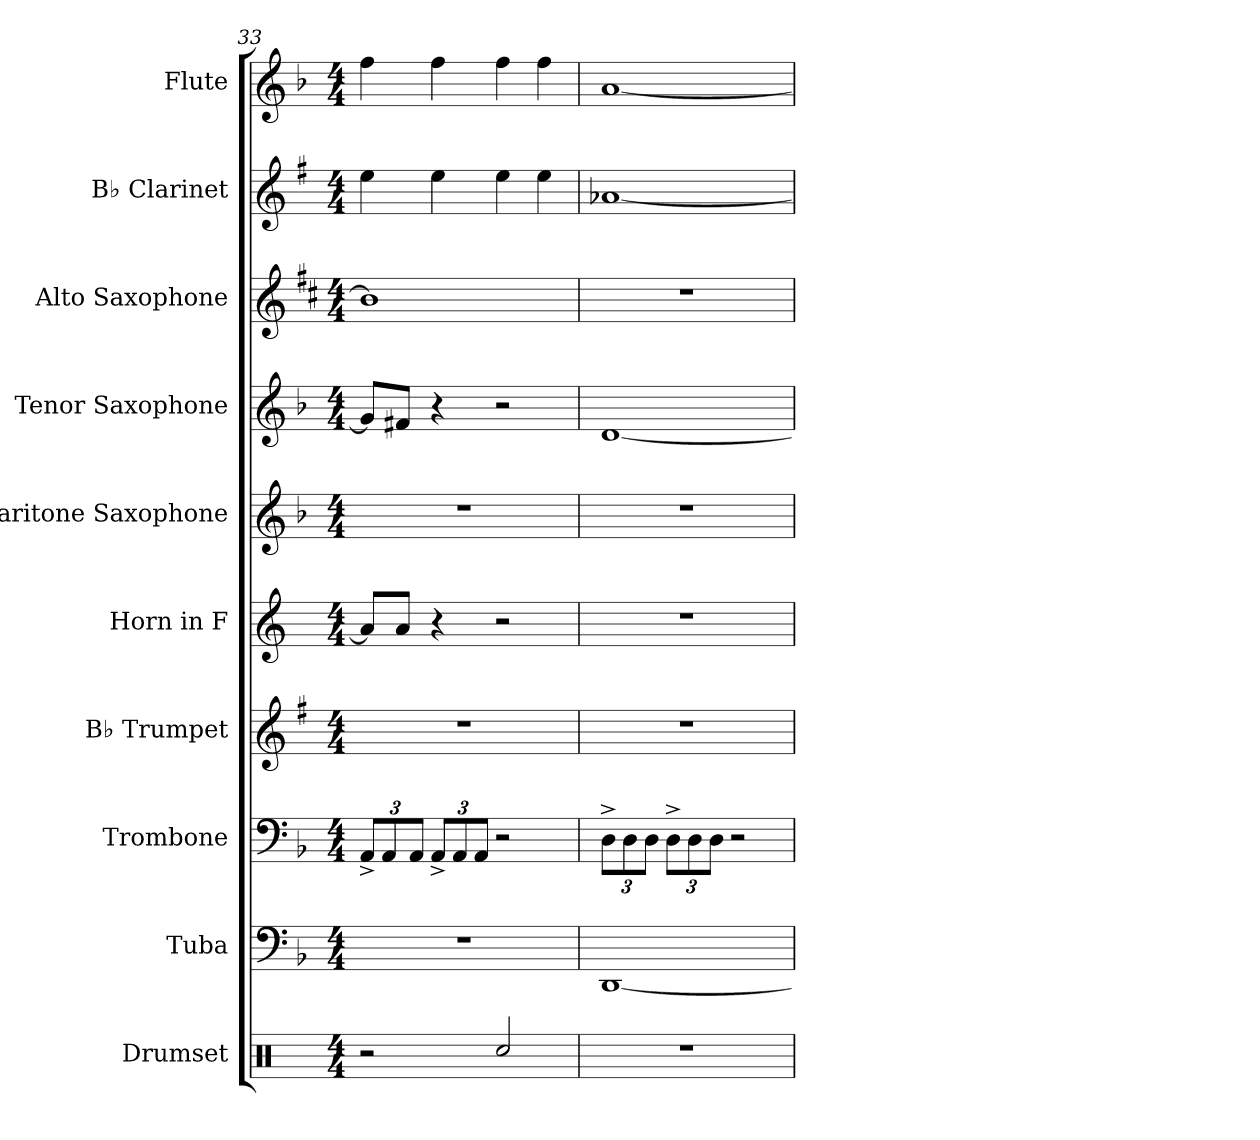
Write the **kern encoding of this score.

**kern	**kern	**kern	**kern	**kern	**kern	**kern	**kern	**kern	**kern
*part10	*part9	*part8	*part7	*part6	*part5	*part4	*part3	*part2	*part1
*staff10	*staff9	*staff8	*staff7	*staff6	*staff5	*staff4	*staff3	*staff2	*staff1
*I"Drumset	*I"Tuba	*I"Trombone	*I"B♭ Trumpet	*I"Horn in F	*I"Baritone Saxophone	*I"Tenor Saxophone	*I"Alto Saxophone	*I"B♭ Clarinet	*I"Flute
*I'Drs.	*I'Tba.	*I'Tbn.	*I'B♭ Tpt.	*	*I'Bar. Sax.	*I'T. Sax.	*I'A. Sax.	*I'B♭ Cl.	*I'Fl.
*clefX	*clefF4	*clefF4	*clefG2	*clefG2	*clefG2	*clefG2	*clefG2	*clefG2	*clefG2
*	*	*	*ITrd1c2	*ITrd4c7	*ITrd12c21	*ITrd8c14	*ITrd5c9	*ITrd1c2	*
*k[]	*k[b-]	*k[b-]	*k[b-]	*k[b-]	*k[b-]	*k[b-]	*k[b-]	*k[b-]	*k[b-]
*M4/4	*M4/4	*M4/4	*M4/4	*M4/4	*M4/4	*M4/4	*M4/4	*M4/4	*M4/4
*	*	*Xbrackettup	*	*	*	*	*	*	*
=33	=33	=33	=33	=33	=33	=33	=33	=33	=33
2r	1r	12AA^/L	1r	8d/L]	1r	8G/L]	1d]	4dd\	4ff\
.	.	12AA/	.	.	.	.	.	.	.
.	.	.	.	8d/J	.	8F#X/J	.	.	.
.	.	12AA/J	.	.	.	.	.	.	.
.	.	12AA^/L	.	4r	.	4r	.	4dd\	4ff\
.	.	12AA/	.	.	.	.	.	.	.
.	.	12AA/J	.	.	.	.	.	.	.
2Rcc/	.	2r	.	2r	.	2r	.	4dd\	4ff\
.	.	.	.	.	.	.	.	4dd\	4ff\
!!LO:PB:g=z
=34	=34	=34	=34	=34	=34	=34	=34	=34	=34
1r	[1DD	12D^\L	1r	1r	1r	[1D	1r	[1g-X	[1a
.	.	12D\	.	.	.	.	.	.	.
.	.	12D\J	.	.	.	.	.	.	.
.	.	12D^\L	.	.	.	.	.	.	.
.	.	12D\	.	.	.	.	.	.	.
.	.	12D\J	.	.	.	.	.	.	.
.	.	2r	.	.	.	.	.	.	.
=	=	=	=	=	=	=	=	=	=
*-	*-	*-	*-	*-	*-	*-	*-	*-	*-
